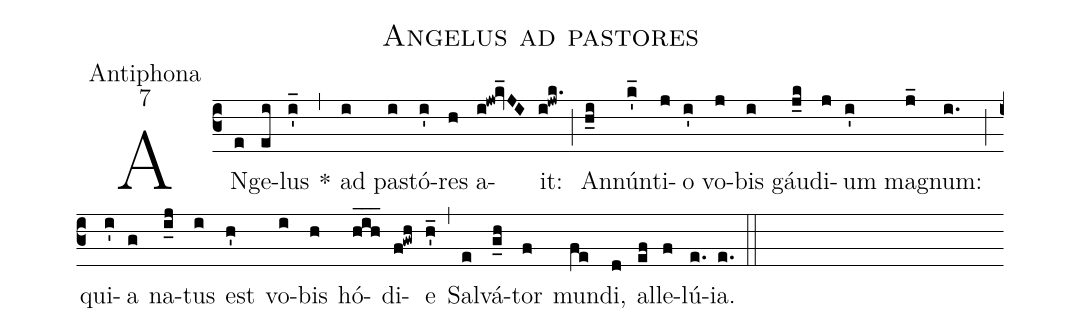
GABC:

name:Angelus ad pastores;
office-part:Antiphona;
mode:7;
%%
(c3) AN(e)ge(ei)lus(i'_) *(,) ad(i) pa(i)stó(i')res(h) a(i!jw!kv_JI)it:(i!jwk.) (;) An(h_i)nún(k'_)ti(j)o(i') vo(j)bis(i) gáu(j_k)di(j)um(i') ma(j_)gnum:(i.) (;) qui(i')a(g) na(i_j)tus(i) est(h') vo(i)bis(h) hó(hih___)di(f!gwh)e(h'_) (,) Sal(e)vá(g_h)tor(f) mun(fe)di,(d) al(ef)le(f)lú(e.)ia.(e.) (::)
